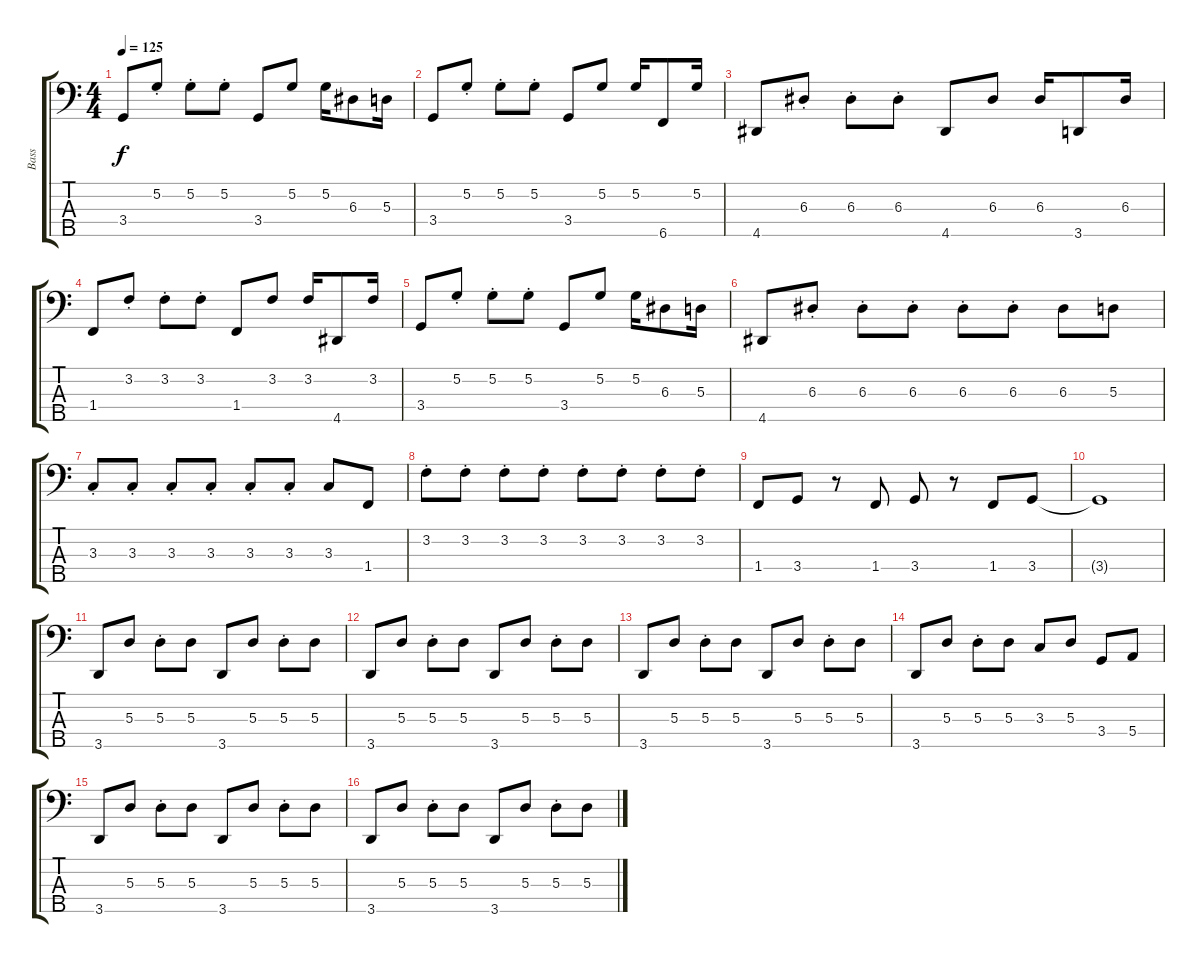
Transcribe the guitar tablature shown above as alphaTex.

\track ("Bass" "Bass") {instrument electricbassfinger}
\staff {score tabs}
\tuning (G2 D2 A1 E1 B0) {hide}
\ts (4 4)
\tempo 125
\clef f4
\ks c
3.4.8{dy f} 5.2{st}.8 5.2{st}.8 5.2{st}.8 3.4.8 5.2.8 5.2.16 6.3.8 5.3.16 |
3.4.8 5.2{st}.8 5.2{st}.8 5.2{st}.8 3.4.8 5.2.8 5.2.16 6.5.8 5.2.16 |
4.5.8 6.3{st}.8 6.3{st}.8 6.3{st}.8 4.5.8 6.3.8 6.3.16 3.5.8 6.3.16 |
1.4.8 3.2{st}.8 3.2{st}.8 3.2{st}.8 1.4.8 3.2.8 3.2.16 4.5.8 3.2.16 |
3.4.8 5.2{st}.8 5.2{st}.8 5.2{st}.8 3.4.8 5.2.8 5.2.16 6.3.8 5.3.16 |
4.5.8 6.3{st}.8 6.3{st}.8 6.3{st}.8 6.3{st}.8 6.3{st}.8 6.3.8 5.3.8 |
3.3{st}.8 3.3{st}.8 3.3{st}.8 3.3{st}.8 3.3{st}.8 3.3{st}.8 3.3.8 1.4.8 |
3.2{st}.8 3.2{st}.8 3.2{st}.8 3.2{st}.8 3.2{st}.8 3.2{st}.8 3.2{st}.8 3.2{st}.8 |
1.4.8 3.4.8 r.8 1.4.8 3.4.8 r.8 1.4.8 3.4.8 |
3.4{t}.1 |
3.5.8 5.3.8 5.3{st}.8 5.3.8 3.5.8 5.3.8 5.3{st}.8 5.3.8 |
3.5.8 5.3.8 5.3{st}.8 5.3.8 3.5.8 5.3.8 5.3{st}.8 5.3.8 |
3.5.8 5.3.8 5.3{st}.8 5.3.8 3.5.8 5.3.8 5.3{st}.8 5.3.8 |
3.5.8 5.3.8 5.3{st}.8 5.3.8 3.3.8 5.3.8 3.4.8 5.4.8 |
3.5.8 5.3.8 5.3{st}.8 5.3.8 3.5.8 5.3.8 5.3{st}.8 5.3.8 |
3.5.8 5.3.8 5.3{st}.8 5.3.8 3.5.8 5.3.8 5.3{st}.8 5.3.8
